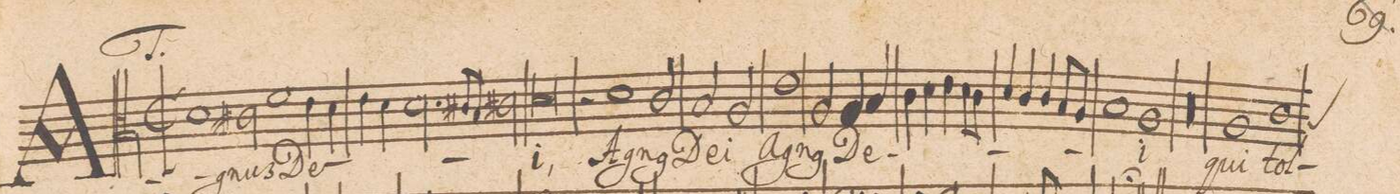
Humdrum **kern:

**kern	**text
*I"ALTVS.	*
*clefC3	*
*k[]	*
*met(c|)	*
*M2/1	*
1d\	A-
*2\right	*
2c#X\	-gnus
1f\	De-
=2-	=2-
4e\	.
4d\	.
4e\	.
4d\	.
2.d\	.
=3-	=3-
8c#X/L	.
8B/J	.
2c#X\	.
0d\	-i,
=4-	=4-
2r	.
1d\	A-
=5-	=5-
2cny/	-gnus
2B/	De-
2A/	-i
=6-	=6-
1e\	A-
2A/	-gn(us)
4A/	De-
4B/	.
=7-	=7-
4c\	.
4d\	.
4e\	.
8d\L	.
8c\J	.
4d/	.
4c/	.
4c/	.
8B/L	.
8A/J	.
=8-	=8-
1B/	.
1A/	-i
=9-	=9-
00r	.
=10-	=10-
=11-	=11-
1A/	qui
*custos:B	*
1c\	tol-
=12-	=12-
*-	*-
